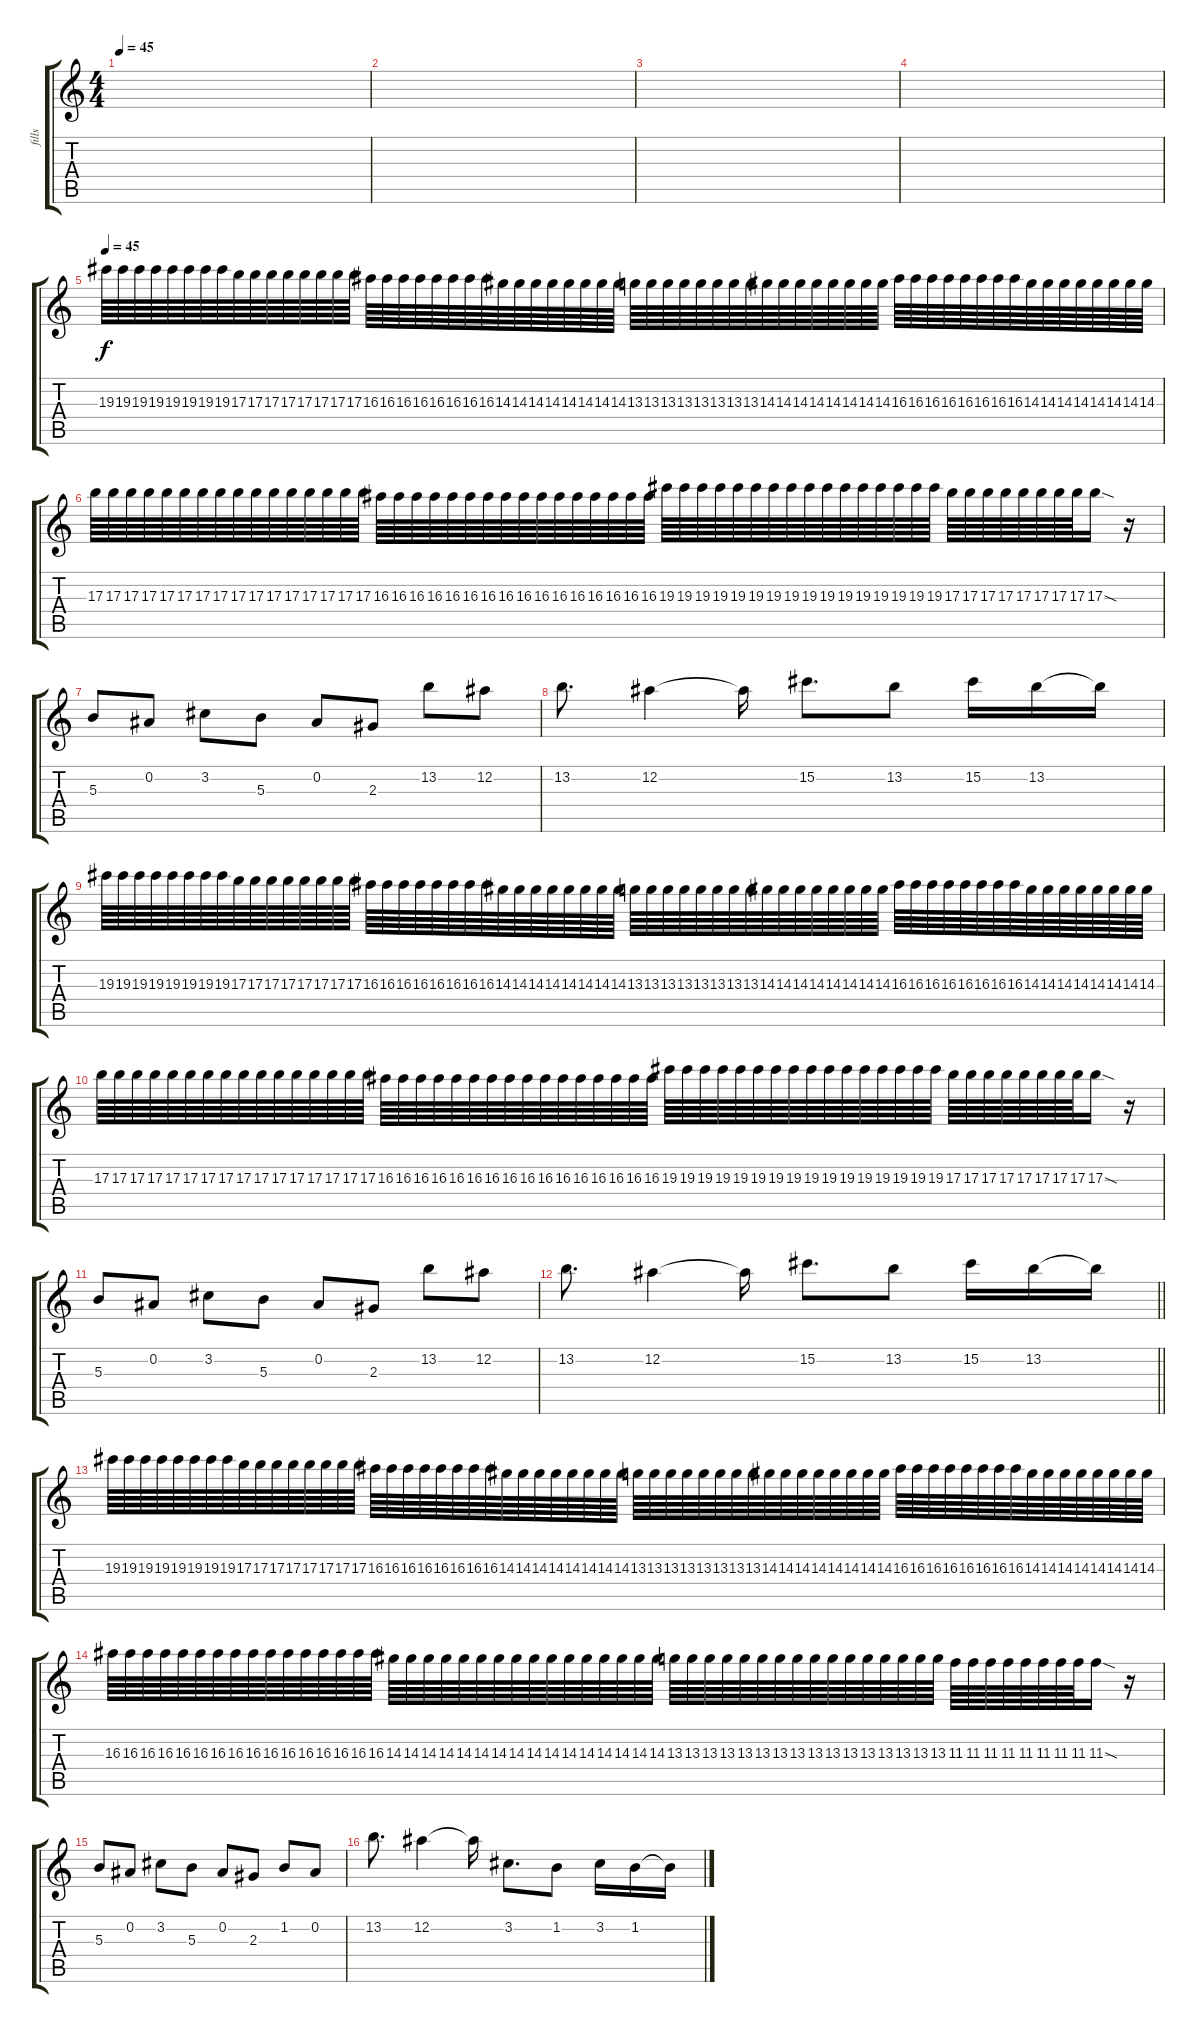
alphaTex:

\track ("fills" "fills") {instrument electricguitarjazz}
\staff {score tabs}
\tuning (Eb4 Bb3 Gb3 Db3 Ab2 Eb2) {hide}
\ts (4 4)
\tempo 45
\tempo 60
\tempo 45
\clef g2
\ks c
|
|
|
|
\tempo 45
19.3.64 19.3.64 19.3.64 19.3.64 19.3.64 19.3.64 19.3.64 19.3.64 17.3.64 17.3.64 17.3.64 17.3.64 17.3.64 17.3.64 17.3.64 17.3.64 16.3.64 16.3.64 16.3.64 16.3.64 16.3.64 16.3.64 16.3.64 16.3.64 14.3.64 14.3.64 14.3.64 14.3.64 14.3.64 14.3.64 14.3.64 14.3.64 13.3.64 13.3.64 13.3.64 13.3.64 13.3.64 13.3.64 13.3.64 13.3.64 14.3.64 14.3.64 14.3.64 14.3.64 14.3.64 14.3.64 14.3.64 14.3.64 16.3.64 16.3.64 16.3.64 16.3.64 16.3.64 16.3.64 16.3.64 16.3.64 14.3.64 14.3.64 14.3.64 14.3.64 14.3.64 14.3.64 14.3.64 14.3.64 |
17.3.64 17.3.64 17.3.64 17.3.64 17.3.64 17.3.64 17.3.64 17.3.64 17.3.64 17.3.64 17.3.64 17.3.64 17.3.64 17.3.64 17.3.64 17.3.64 16.3.64 16.3.64 16.3.64 16.3.64 16.3.64 16.3.64 16.3.64 16.3.64 16.3.64 16.3.64 16.3.64 16.3.64 16.3.64 16.3.64 16.3.64 16.3.64 19.3.64 19.3.64 19.3.64 19.3.64 19.3.64 19.3.64 19.3.64 19.3.64 19.3.64 19.3.64 19.3.64 19.3.64 19.3.64 19.3.64 19.3.64 19.3.64 17.3.64 17.3.64 17.3.64 17.3.64 17.3.64 17.3.64 17.3.64 17.3.64 17.3{sod}.16 r.16 |
5.3.8 0.2.8 3.2.8 5.3.8 0.2.8 2.3.8 13.2.8 12.2.8 |
13.2.8{d} 12.2.4 12.2{t}.16 15.2.8{d} 13.2.8 15.2.16 13.2.16 13.2{t}.16 |
19.3.64 19.3.64 19.3.64 19.3.64 19.3.64 19.3.64 19.3.64 19.3.64 17.3.64 17.3.64 17.3.64 17.3.64 17.3.64 17.3.64 17.3.64 17.3.64 16.3.64 16.3.64 16.3.64 16.3.64 16.3.64 16.3.64 16.3.64 16.3.64 14.3.64 14.3.64 14.3.64 14.3.64 14.3.64 14.3.64 14.3.64 14.3.64 13.3.64 13.3.64 13.3.64 13.3.64 13.3.64 13.3.64 13.3.64 13.3.64 14.3.64 14.3.64 14.3.64 14.3.64 14.3.64 14.3.64 14.3.64 14.3.64 16.3.64 16.3.64 16.3.64 16.3.64 16.3.64 16.3.64 16.3.64 16.3.64 14.3.64 14.3.64 14.3.64 14.3.64 14.3.64 14.3.64 14.3.64 14.3.64 |
17.3.64 17.3.64 17.3.64 17.3.64 17.3.64 17.3.64 17.3.64 17.3.64 17.3.64 17.3.64 17.3.64 17.3.64 17.3.64 17.3.64 17.3.64 17.3.64 16.3.64 16.3.64 16.3.64 16.3.64 16.3.64 16.3.64 16.3.64 16.3.64 16.3.64 16.3.64 16.3.64 16.3.64 16.3.64 16.3.64 16.3.64 16.3.64 19.3.64 19.3.64 19.3.64 19.3.64 19.3.64 19.3.64 19.3.64 19.3.64 19.3.64 19.3.64 19.3.64 19.3.64 19.3.64 19.3.64 19.3.64 19.3.64 17.3.64 17.3.64 17.3.64 17.3.64 17.3.64 17.3.64 17.3.64 17.3.64 17.3{sod}.16 r.16 |
5.3.8 0.2.8 3.2.8 5.3.8 0.2.8 2.3.8 13.2.8 12.2.8 |
\barLineRight lightlight
13.2.8{d} 12.2.4 12.2{t}.16 15.2.8{d} 13.2.8 15.2.16 13.2.16 13.2{t}.16 |
\section ("" "")
19.3.64 19.3.64 19.3.64 19.3.64 19.3.64 19.3.64 19.3.64 19.3.64 17.3.64 17.3.64 17.3.64 17.3.64 17.3.64 17.3.64 17.3.64 17.3.64 16.3.64 16.3.64 16.3.64 16.3.64 16.3.64 16.3.64 16.3.64 16.3.64 14.3.64 14.3.64 14.3.64 14.3.64 14.3.64 14.3.64 14.3.64 14.3.64 13.3.64 13.3.64 13.3.64 13.3.64 13.3.64 13.3.64 13.3.64 13.3.64 14.3.64 14.3.64 14.3.64 14.3.64 14.3.64 14.3.64 14.3.64 14.3.64 16.3.64 16.3.64 16.3.64 16.3.64 16.3.64 16.3.64 16.3.64 16.3.64 14.3.64 14.3.64 14.3.64 14.3.64 14.3.64 14.3.64 14.3.64 14.3.64 |
16.3.64 16.3.64 16.3.64 16.3.64 16.3.64 16.3.64 16.3.64 16.3.64 16.3.64 16.3.64 16.3.64 16.3.64 16.3.64 16.3.64 16.3.64 16.3.64 14.3.64 14.3.64 14.3.64 14.3.64 14.3.64 14.3.64 14.3.64 14.3.64 14.3.64 14.3.64 14.3.64 14.3.64 14.3.64 14.3.64 14.3.64 14.3.64 13.3.64 13.3.64 13.3.64 13.3.64 13.3.64 13.3.64 13.3.64 13.3.64 13.3.64 13.3.64 13.3.64 13.3.64 13.3.64 13.3.64 13.3.64 13.3.64 11.3.64 11.3.64 11.3.64 11.3.64 11.3.64 11.3.64 11.3.64 11.3.64 11.3{sod}.16 r.16 |
5.3.8 0.2.8 3.2.8 5.3.8 0.2.8 2.3.8 1.2.8 0.2.8 |
13.2.8{d} 12.2.4 12.2{t}.16 3.2.8{d} 1.2.8 3.2.16 1.2.16 1.2{t}.16
